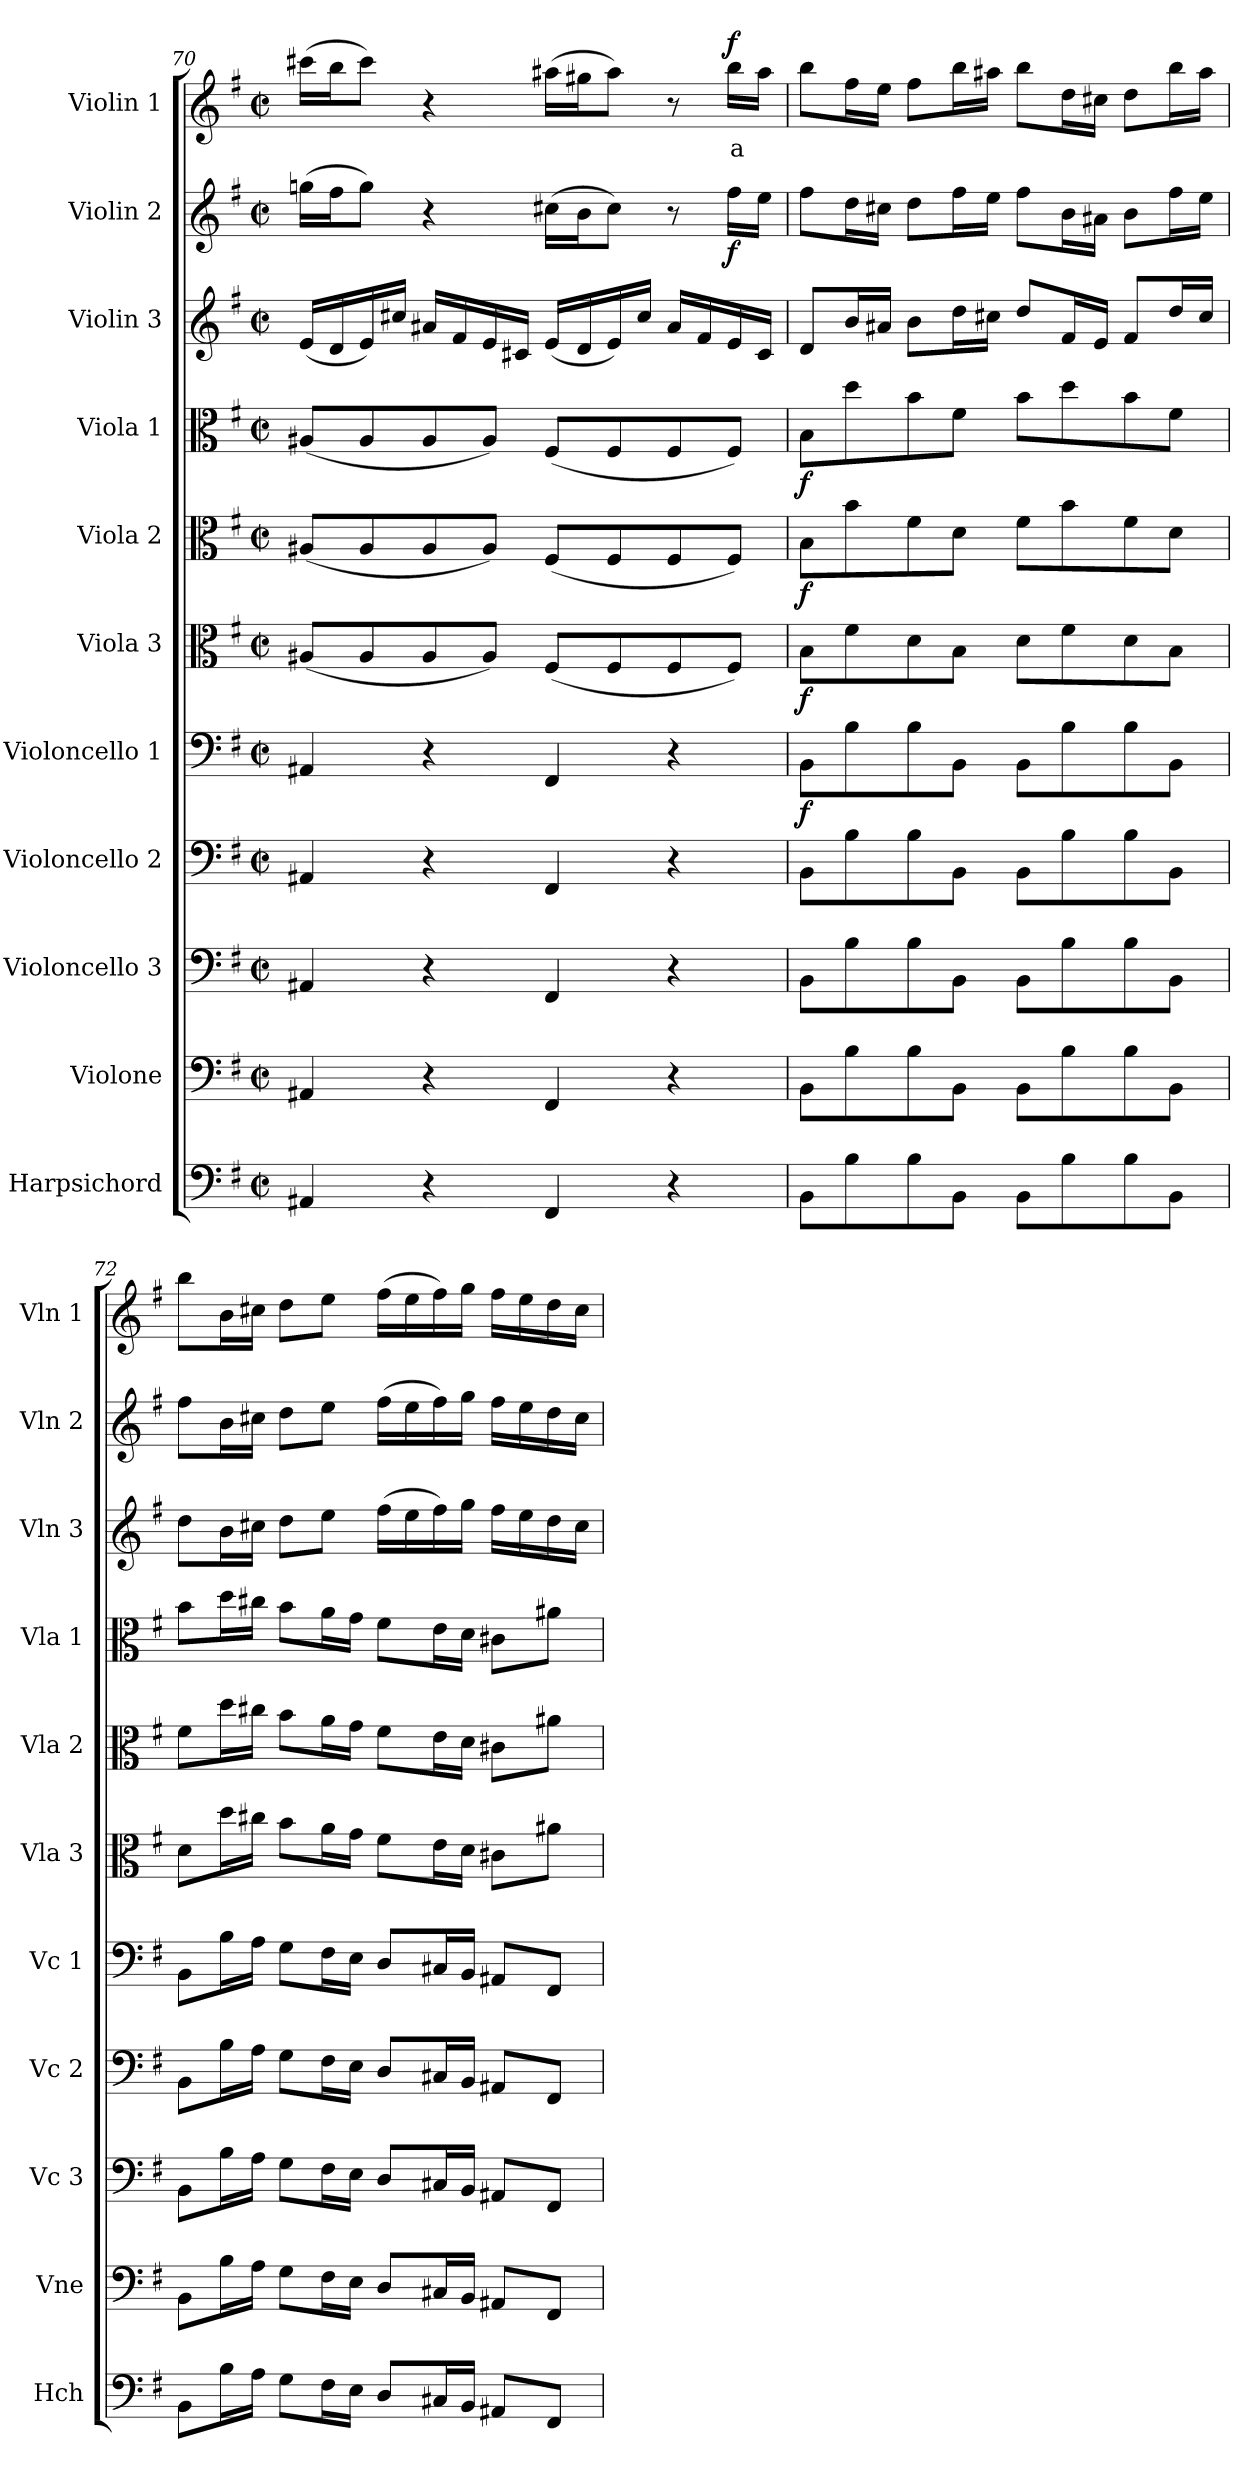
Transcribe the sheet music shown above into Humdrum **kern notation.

**kern	**dynam	**kern	**dynam	**kern	**dynam	**kern	**dynam	**kern	**dynam	**kern	**dynam	**kern	**dynam	**kern	**dynam	**kern	**kern	**dynam	**kern	**text	**dynam
*part11	*part11	*part10	*part10	*part9	*part9	*part8	*part8	*part7	*part7	*part6	*part6	*part5	*part5	*part4	*part4	*part3	*part2	*part2	*part1	*part1	*part1
*staff11	*staff11	*staff10	*staff10	*staff9	*staff9	*staff8	*staff8	*staff7	*staff7	*staff6	*staff6	*staff5	*staff5	*staff4	*staff4	*staff3	*staff2	*staff2	*staff1	*staff1	*staff1
*I"Harpsichord	*	*I"Violone	*	*I"Violoncello 3	*	*I"Violoncello 2	*	*I"Violoncello 1	*	*I"Viola 3	*	*I"Viola 2	*	*I"Viola 1	*	*I"Violin 3	*I"Violin 2	*	*I"Violin 1	*	*
*I'Hch	*	*I'Vne	*	*I'Vc 3	*	*I'Vc 2	*	*I'Vc 1	*	*I'Vla 3	*	*I'Vla 2	*	*I'Vla 1	*	*I'Vln 3	*I'Vln 2	*	*I'Vln 1	*	*
*clefF4	*	*clefF4	*	*clefF4	*	*clefF4	*	*clefF4	*	*clefC3	*	*clefC3	*	*clefC3	*	*clefG2	*clefG2	*	*clefG2	*	*
*	*	*ITrd7c12	*	*	*	*	*	*	*	*	*	*	*	*	*	*	*	*	*	*	*
*k[f#]	*	*k[f#]	*	*k[f#]	*	*k[f#]	*	*k[f#]	*	*k[f#]	*	*k[f#]	*	*k[f#]	*	*k[f#]	*k[f#]	*	*k[f#]	*	*
*M4/4	*	*M4/4	*	*M4/4	*	*M4/4	*	*M4/4	*	*M4/4	*	*M4/4	*	*M4/4	*	*M4/4	*M4/4	*	*M4/4	*	*
*met(c|)	*	*met(c|)	*	*met(c|)	*	*met(c|)	*	*met(c|)	*	*met(c|)	*	*met(c|)	*	*met(c|)	*	*met(c|)	*met(c|)	*	*met(c|)	*	*
=70	=70	=70	=70	=70	=70	=70	=70	=70	=70	=70	=70	=70	=70	=70	=70	=70	=70	=70	=70	=70	=70
4AA#X/	.	4AAA#X/	.	4AA#X/	.	4AA#X/	.	4AA#X/	.	(8A#X/L	.	(8A#X/L	.	(8A#X/L	.	(16e/LL	(16ggn\LL	.	(16ccc#X\LL	.	.
.	.	.	.	.	.	.	.	.	.	.	.	.	.	.	.	16d/	16ff#\J	.	16bb\J	.	.
.	.	.	.	.	.	.	.	.	.	8A#/	.	8A#/	.	8A#/	.	16e/)	8gg\J)	.	8ccc#\J)	.	.
.	.	.	.	.	.	.	.	.	.	.	.	.	.	.	.	16cc#X/JJ	.	.	.	.	.
4r	.	4r	.	4r	.	4r	.	4r	.	8A#/	.	8A#/	.	8A#/	.	16a#X/LL	4r	.	4r	.	.
.	.	.	.	.	.	.	.	.	.	.	.	.	.	.	.	16f#/	.	.	.	.	.
.	.	.	.	.	.	.	.	.	.	8A#/J)	.	8A#/J)	.	8A#/J)	.	16e/	.	.	.	.	.
.	.	.	.	.	.	.	.	.	.	.	.	.	.	.	.	16c#X/JJ	.	.	.	.	.
4FF#/	.	4FFF#/	.	4FF#/	.	4FF#/	.	4FF#/	.	(8F#/L	.	(8F#/L	.	(8F#/L	.	(16e/LL	(16cc#X\LL	.	(16aa#X\LL	.	.
.	.	.	.	.	.	.	.	.	.	.	.	.	.	.	.	16d/	16b\J	.	16gg#X\J	.	.
.	.	.	.	.	.	.	.	.	.	8F#/	.	8F#/	.	8F#/	.	16e/)	8cc#\J)	.	8aa#\J)	.	.
.	.	.	.	.	.	.	.	.	.	.	.	.	.	.	.	16cc#/JJ	.	.	.	.	.
4r	.	4r	.	4r	.	4r	.	4r	.	8F#/	.	8F#/	.	8F#/	.	16a#/LL	8r	.	8r	.	.
.	.	.	.	.	.	.	.	.	.	.	.	.	.	.	.	16f#/	.	.	.	.	.
!	!	!	!	!	!	!	!	!	!	!	!	!	!	!	!	!	!	!LO:DY:b	!	!LO:LY:b:color=#FF0000	!LO:DY:b
.	.	.	.	.	.	.	.	.	.	8F#/J)	.	8F#/J)	.	8F#/J)	.	16e/	16ff#\LL	f	16bb\LL	a	f
.	.	.	.	.	.	.	.	.	.	.	.	.	.	.	.	16c#/JJ	16ee\JJ	.	16aa#\JJ	.	.
!!LO:PB:g=z
=71	=71	=71	=71	=71	=71	=71	=71	=71	=71	=71	=71	=71	=71	=71	=71	=71	=71	=71	=71	=71	=71
!	!LO:DY:b	!	!	!	!	!	!	!	!	!	!	!	!	!	!	!	!	!	!	!	!
!	!LO:DY:n=1:b	!	!	!	!	!	!	!	!	!	!	!	!	!	!	!	!	!	!	!	!
!	!LO:DY:n=2:b	!	!LO:DY:b	!	!	!	!	!	!	!	!	!	!	!	!	!	!	!	!	!	!
!	!	!	!LO:DY:n=1:b	!	!	!	!	!	!	!	!	!	!	!	!	!	!	!	!	!	!
!	!	!	!LO:DY:n=2:b	!	!LO:DY:b	!	!	!	!	!	!	!	!	!	!	!	!	!	!	!	!
!	!	!	!	!	!LO:DY:n=1:b	!	!	!	!	!	!	!	!	!	!	!	!	!	!	!	!
!	!	!	!	!	!LO:DY:n=2:b	!	!LO:DY:b	!	!	!	!	!	!	!	!	!	!	!	!	!	!
!	!	!	!	!	!	!	!LO:DY:n=1:b	!	!	!	!	!	!	!	!	!	!	!	!	!	!
!	!	!	!	!	!	!	!LO:DY:n=2:b	!	!LO:DY:b	!	!LO:DY:b	!	!LO:DY:b	!	!LO:DY:b	!	!	!	!	!	!
8BB\L	other-dynamics f other-dynamics	8BBB\L	other-dynamics f other-dynamics	8BB\L	other-dynamics f other-dynamics	8BB\L	other-dynamics f other-dynamics	8BB\L	f	8B\L	f	8B\L	f	8B\L	f	8d/L	8ff#\L	.	8bb\L	.	.
8B\	.	8BB\	.	8B\	.	8B\	.	8B\	.	8f#\	.	8b\	.	8dd\	.	16b/L	16dd\L	.	16ff#\L	.	.
.	.	.	.	.	.	.	.	.	.	.	.	.	.	.	.	16a#X/JJ	16cc#X\JJ	.	16ee\JJ	.	.
8B\	.	8BB\	.	8B\	.	8B\	.	8B\	.	8d\	.	8f#\	.	8b\	.	8b\L	8dd\L	.	8ff#\L	.	.
8BB\J	.	8BBB\J	.	8BB\J	.	8BB\J	.	8BB\J	.	8B\J	.	8d\J	.	8f#\J	.	16dd\L	16ff#\L	.	16bb\L	.	.
.	.	.	.	.	.	.	.	.	.	.	.	.	.	.	.	16cc#X\JJ	16ee\JJ	.	16aa#X\JJ	.	.
8BB\L	.	8BBB\L	.	8BB\L	.	8BB\L	.	8BB\L	.	8d\L	.	8f#\L	.	8b\L	.	8dd/L	8ff#\L	.	8bb\L	.	.
8B\	.	8BB\	.	8B\	.	8B\	.	8B\	.	8f#\	.	8b\	.	8dd\	.	16f#/L	16b\L	.	16dd\L	.	.
.	.	.	.	.	.	.	.	.	.	.	.	.	.	.	.	16e/JJ	16a#X\JJ	.	16cc#X\JJ	.	.
8B\	.	8BB\	.	8B\	.	8B\	.	8B\	.	8d\	.	8f#\	.	8b\	.	8f#/L	8b\L	.	8dd\L	.	.
8BB\J	.	8BBB\J	.	8BB\J	.	8BB\J	.	8BB\J	.	8B\J	.	8d\J	.	8f#\J	.	16dd/L	16ff#\L	.	16bb\L	.	.
.	.	.	.	.	.	.	.	.	.	.	.	.	.	.	.	16cc#/JJ	16ee\JJ	.	16aa#\JJ	.	.
=72	=72	=72	=72	=72	=72	=72	=72	=72	=72	=72	=72	=72	=72	=72	=72	=72	=72	=72	=72	=72	=72
8BB\L	.	8BBB\L	.	8BB\L	.	8BB\L	.	8BB\L	.	8d\L	.	8f#\L	.	8b\L	.	8dd\L	8ff#\L	.	8bb\L	.	.
16B\L	.	16BB\L	.	16B\L	.	16B\L	.	16B\L	.	16dd\L	.	16dd\L	.	16dd\L	.	16b\L	16b\L	.	16b\L	.	.
16A\JJ	.	16AA\JJ	.	16A\JJ	.	16A\JJ	.	16A\JJ	.	16cc#X\JJ	.	16cc#X\JJ	.	16cc#X\JJ	.	16cc#X\JJ	16cc#X\JJ	.	16cc#X\JJ	.	.
8G\L	.	8GG\L	.	8G\L	.	8G\L	.	8G\L	.	8b\L	.	8b\L	.	8b\L	.	8dd\L	8dd\L	.	8dd\L	.	.
16F#\L	.	16FF#\L	.	16F#\L	.	16F#\L	.	16F#\L	.	16a\L	.	16a\L	.	16a\L	.	8ee\J	8ee\J	.	8ee\J	.	.
16E\JJ	.	16EE\JJ	.	16E\JJ	.	16E\JJ	.	16E\JJ	.	16g\JJ	.	16g\JJ	.	16g\JJ	.	.	.	.	.	.	.
8D/L	.	8DD/L	.	8D/L	.	8D/L	.	8D/L	.	8f#\L	.	8f#\L	.	8f#\L	.	(16ff#\LL	(16ff#\LL	.	(16ff#\LL	.	.
.	.	.	.	.	.	.	.	.	.	.	.	.	.	.	.	16ee\	16ee\	.	16ee\	.	.
16C#X/L	.	16CC#X/L	.	16C#X/L	.	16C#X/L	.	16C#X/L	.	16e\L	.	16e\L	.	16e\L	.	16ff#\)	16ff#\)	.	16ff#\)	.	.
16BB/JJ	.	16BBB/JJ	.	16BB/JJ	.	16BB/JJ	.	16BB/JJ	.	16d\JJ	.	16d\JJ	.	16d\JJ	.	16gg\JJ	16gg\JJ	.	16gg\JJ	.	.
8AA#X/L	.	8AAA#X/L	.	8AA#X/L	.	8AA#X/L	.	8AA#X/L	.	8c#X\L	.	8c#X\L	.	8c#X\L	.	16ff#\LL	16ff#\LL	.	16ff#\LL	.	.
.	.	.	.	.	.	.	.	.	.	.	.	.	.	.	.	16ee\	16ee\	.	16ee\	.	.
8FF#/J	.	8FFF#/J	.	8FF#/J	.	8FF#/J	.	8FF#/J	.	8a#X\J	.	8a#X\J	.	8a#X\J	.	16dd\	16dd\	.	16dd\	.	.
.	.	.	.	.	.	.	.	.	.	.	.	.	.	.	.	16cc#\JJ	16cc#\JJ	.	16cc#\JJ	.	.
=	=	=	=	=	=	=	=	=	=	=	=	=	=	=	=	=	=	=	=	=	=
*-	*-	*-	*-	*-	*-	*-	*-	*-	*-	*-	*-	*-	*-	*-	*-	*-	*-	*-	*-	*-	*-
